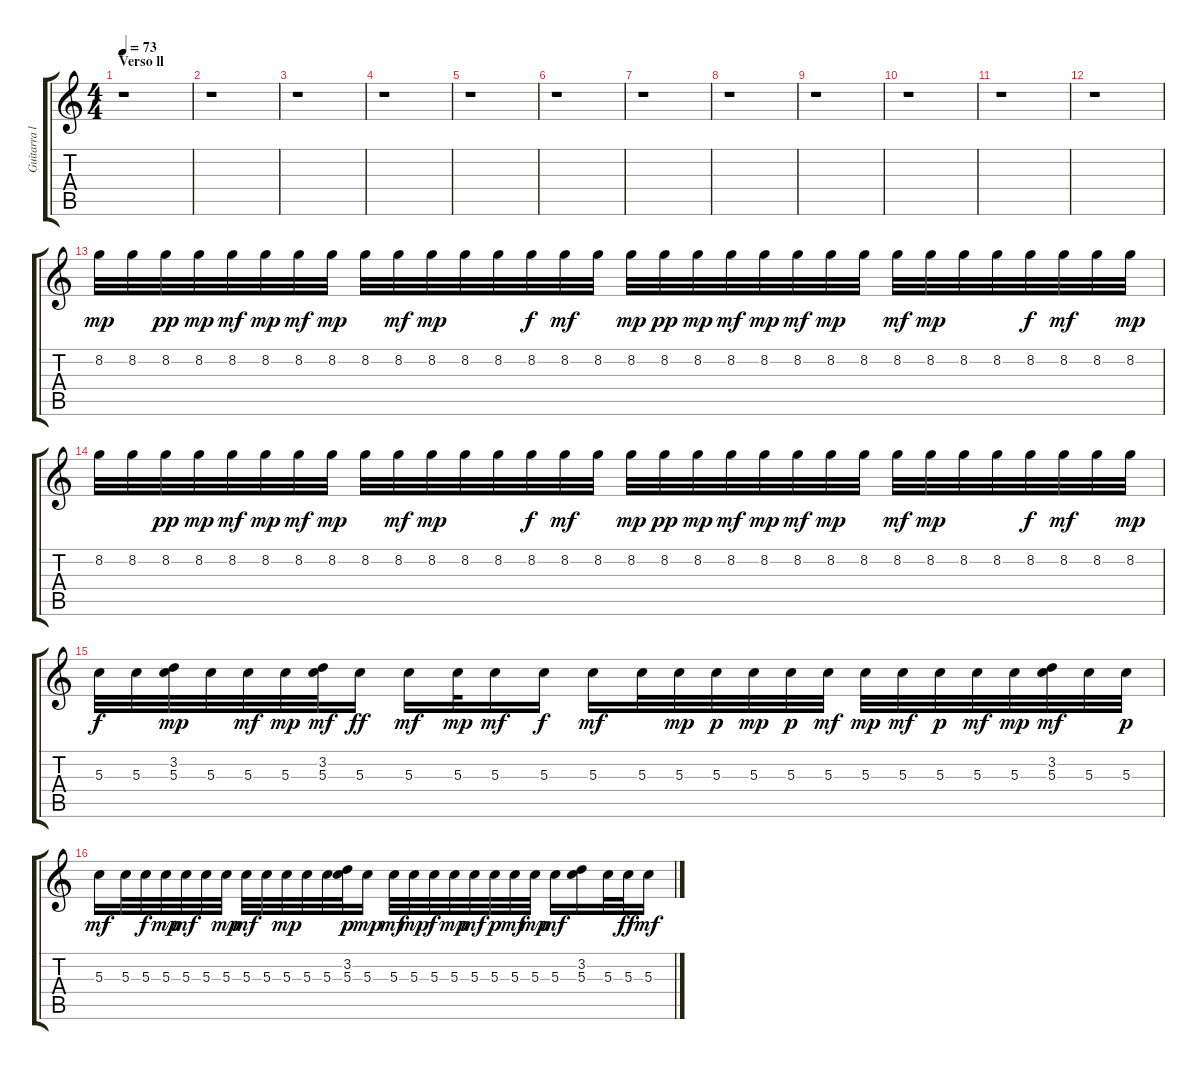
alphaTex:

\track ("Guitarra ll" "Guitarra l") {instrument acousticguitarnylon}
\staff {score tabs}
\tuning (E4 B3 G3 D3 A2 E2) {hide}
\ts (4 4)
\section ("" "Verso ll")
\tempo 73
\clef g2
\ks c
r.1{dy mp} |
r.1 |
r.1 |
r.1 |
r.1 |
r.1 |
r.1 |
r.1 |
r.1 |
r.1 |
r.1 |
r.1 |
8.2.32 8.2.32 8.2.32{dy pp} 8.2.32{dy mp} 8.2.32{dy mf} 8.2.32{dy mp} 8.2.32{dy mf} 8.2.32{dy mp} 8.2.32 8.2.32{dy mf} 8.2.32{dy mp} 8.2.32 8.2.32 8.2.32{dy f} 8.2.32{dy mf} 8.2.32 8.2.32{dy mp} 8.2.32{dy pp} 8.2.32{dy mp} 8.2.32{dy mf} 8.2.32{dy mp} 8.2.32{dy mf} 8.2.32{dy mp} 8.2.32 8.2.32{dy mf} 8.2.32{dy mp} 8.2.32 8.2.32 8.2.32{dy f} 8.2.32{dy mf} 8.2.32 8.2.32{dy mp} |
8.2.32 8.2.32 8.2.32{dy pp} 8.2.32{dy mp} 8.2.32{dy mf} 8.2.32{dy mp} 8.2.32{dy mf} 8.2.32{dy mp} 8.2.32 8.2.32{dy mf} 8.2.32{dy mp} 8.2.32 8.2.32 8.2.32{dy f} 8.2.32{dy mf} 8.2.32 8.2.32{dy mp} 8.2.32{dy pp} 8.2.32{dy mp} 8.2.32{dy mf} 8.2.32{dy mp} 8.2.32{dy mf} 8.2.32{dy mp} 8.2.32 8.2.32{dy mf} 8.2.32{dy mp} 8.2.32 8.2.32 8.2.32{dy f} 8.2.32{dy mf} 8.2.32 8.2.32{dy mp} |
5.3.32{dy f} 5.3.32 (3.2 5.3).32{dy mp} 5.3.32 5.3.32{dy mf} 5.3.32{dy mp} (3.2 5.3).32{dy mf} 5.3.16{dy ff} 5.3.16{dy mf} 5.3.32{dy mp} 5.3.16{dy mf} 5.3.16{dy f} 5.3.16{dy mf} 5.3.32 5.3.32{dy mp} 5.3.32{dy p} 5.3.32{dy mp} 5.3.32{dy p} 5.3.32{dy mf} 5.3.32{dy mp} 5.3.32{dy mf} 5.3.32{dy p} 5.3.32{dy mf} 5.3.32{dy mp} (3.2 5.3).32{dy mf} 5.3.32 5.3.32{dy p} |
5.3.16{dy mf} 5.3.32 5.3.32{dy f} 5.3.32{dy mp} 5.3.32{dy mf} 5.3.32 5.3.32{dy mp} 5.3.32{dy mf} 5.3.32 5.3.32{dy mp} 5.3.32 5.3.32 (3.2 5.3).32{dy p} 5.3.16{dy mp} 5.3.32{dy mf} 5.3.32{dy mp} 5.3.32{dy f} 5.3.32{dy mp} 5.3.32{dy mf} 5.3.32{dy p} 5.3.32{dy mf} 5.3.32{dy mp} 5.3.16{dy mf} (3.2 5.3).16 5.3.32 5.3.32{dy ff} 5.3.16{dy mf}
